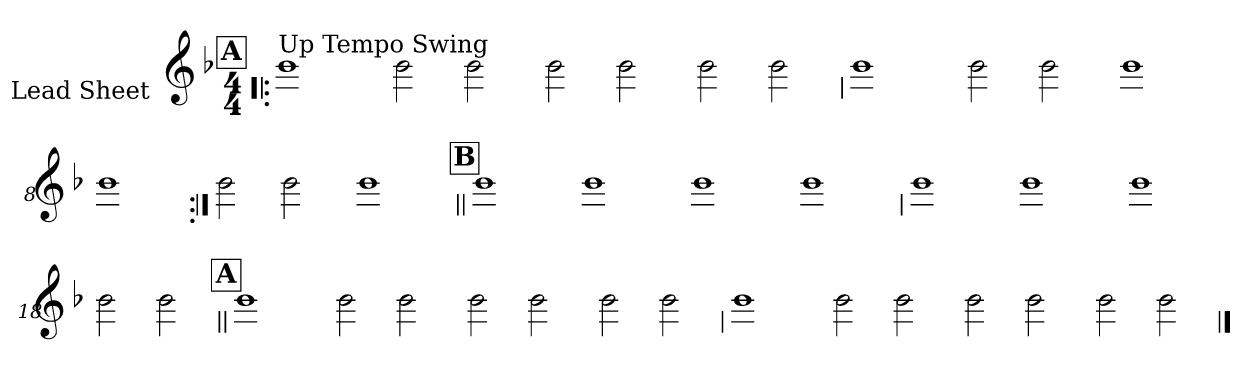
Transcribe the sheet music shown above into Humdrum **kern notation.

**kern
*part1
*staff1
*I"Lead Sheet
*stria0
*clefG2
*k[b-]
*F:
*M4/4
!!LO:REH:place=s1:a:t=A
=1!|:
!LO:TX:a:t=Up Tempo Swing
1b-
=2-
2b-
2b-
=3-
2b-
2b-
=4-
2b-
2b-
!!LO:LB:g=z
=5
1b-
=6-
2b-
2b-
=7-
1b-
=8-
1b-
!!LO:LB:g=z
=9:|!
2b-
2b-
=10-
1b-
!!LO:LB:g=z
!!LO:REH:place=s1:a:t=B
=11||
1b-
=12-
1b-
=13-
1b-
=14-
1b-
!!LO:LB:g=z
=15
1b-
=16-
1b-
=17-
1b-
=18-
2b-
2b-
!!LO:LB:g=z
!!LO:REH:place=s1:a:t=A
=19||
1b-
=20-
2b-
2b-
=21-
2b-
2b-
=22-
2b-
2b-
!!LO:LB:g=z
=23
1b-
=24-
2b-
2b-
=25-
2b-
2b-
=26-
2b-
2b-
==
*-
